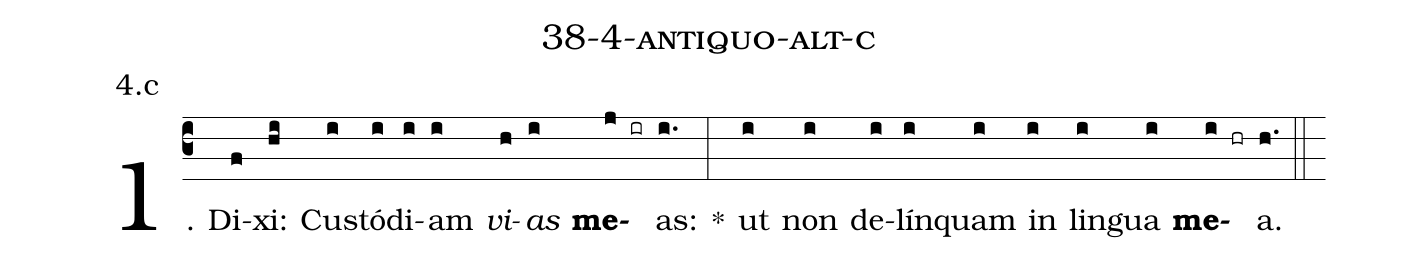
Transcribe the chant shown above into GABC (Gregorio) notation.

name: 38-4-antiquo-alt-c;
annotation: 4.c;
%%
(c3)1. Di(f)xi:(hi) Cus(i)tó(i)di(i)am(i) <i>vi</i>(h)<i>as</i>(i) <b>me</b>(j ir)as:(i.) *(:) ut(i) non(i) de(i)lín(i)quam(i) in(i) lin(i)gua(i) <b>me</b>(i hr)a.(h.) (::)
